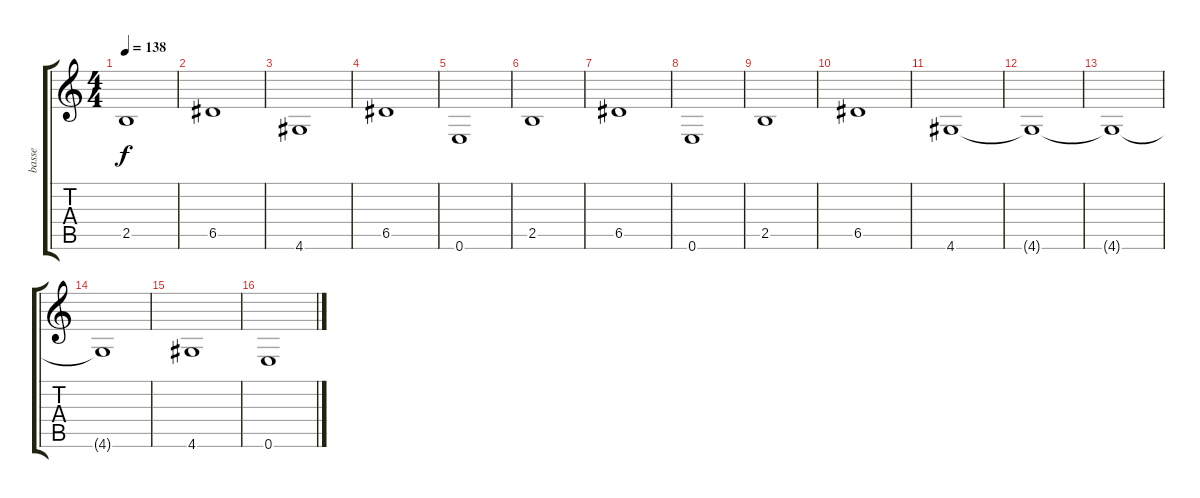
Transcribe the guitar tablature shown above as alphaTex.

\track ("basse" "basse") {instrument electricbasspick}
\staff {score tabs}
\tuning (E4 B3 G3 D3 A2 E2) {hide}
\ts (4 4)
\tempo 138
\clef g2
\ks c
2.5.1{dy f} |
6.5.1 |
4.6.1 |
6.5.1 |
0.6.1 |
2.5.1 |
6.5.1 |
0.6.1 |
2.5.1 |
6.5.1 |
4.6.1 |
4.6{t}.1 |
4.6{t}.1 |
4.6{t}.1 |
4.6.1 |
0.6.1
